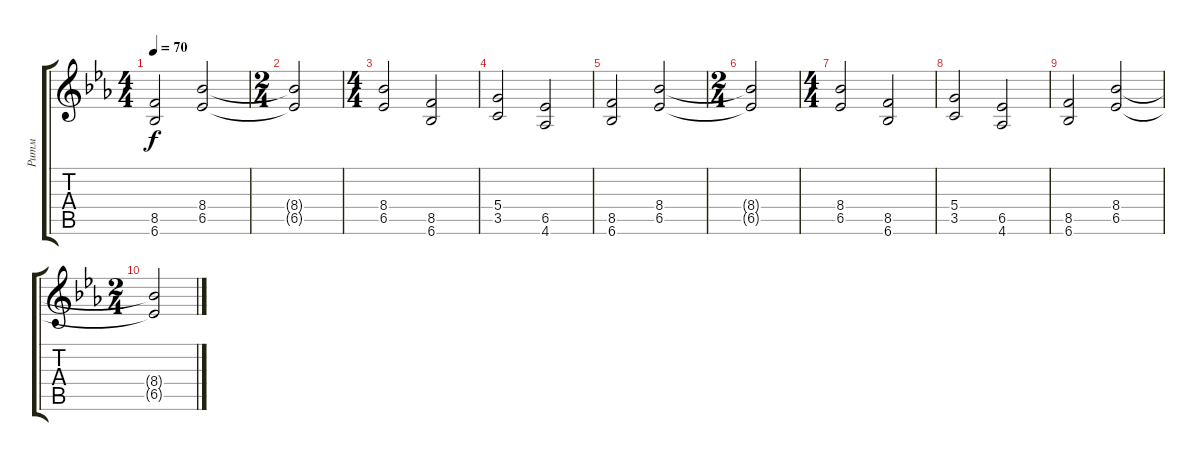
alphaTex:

\track ("Ритм" "Ритм") {instrument distortionguitar}
\staff {score tabs}
\tuning (E4 B3 G3 D3 A2 E2) {hide}
\ts (4 4)
\tempo 70
\clef g2
\ks eb
(8.5 6.6).2{dy f} (8.4 6.5).2 |
\ts (2 4)
(8.4{t} 6.5{t}).2 |
\ts (4 4)
(8.4 6.5).2 (8.5 6.6).2 |
(5.4 3.5).2 (6.5 4.6).2 |
(8.5 6.6).2 (8.4 6.5).2 |
\ts (2 4)
(8.4{t} 6.5{t}).2 |
\ts (4 4)
(8.4 6.5).2 (8.5 6.6).2 |
(5.4 3.5).2 (6.5 4.6).2 |
(8.5 6.6).2 (8.4 6.5).2 |
\ts (2 4)
(8.4{t} 6.5{t}).2
